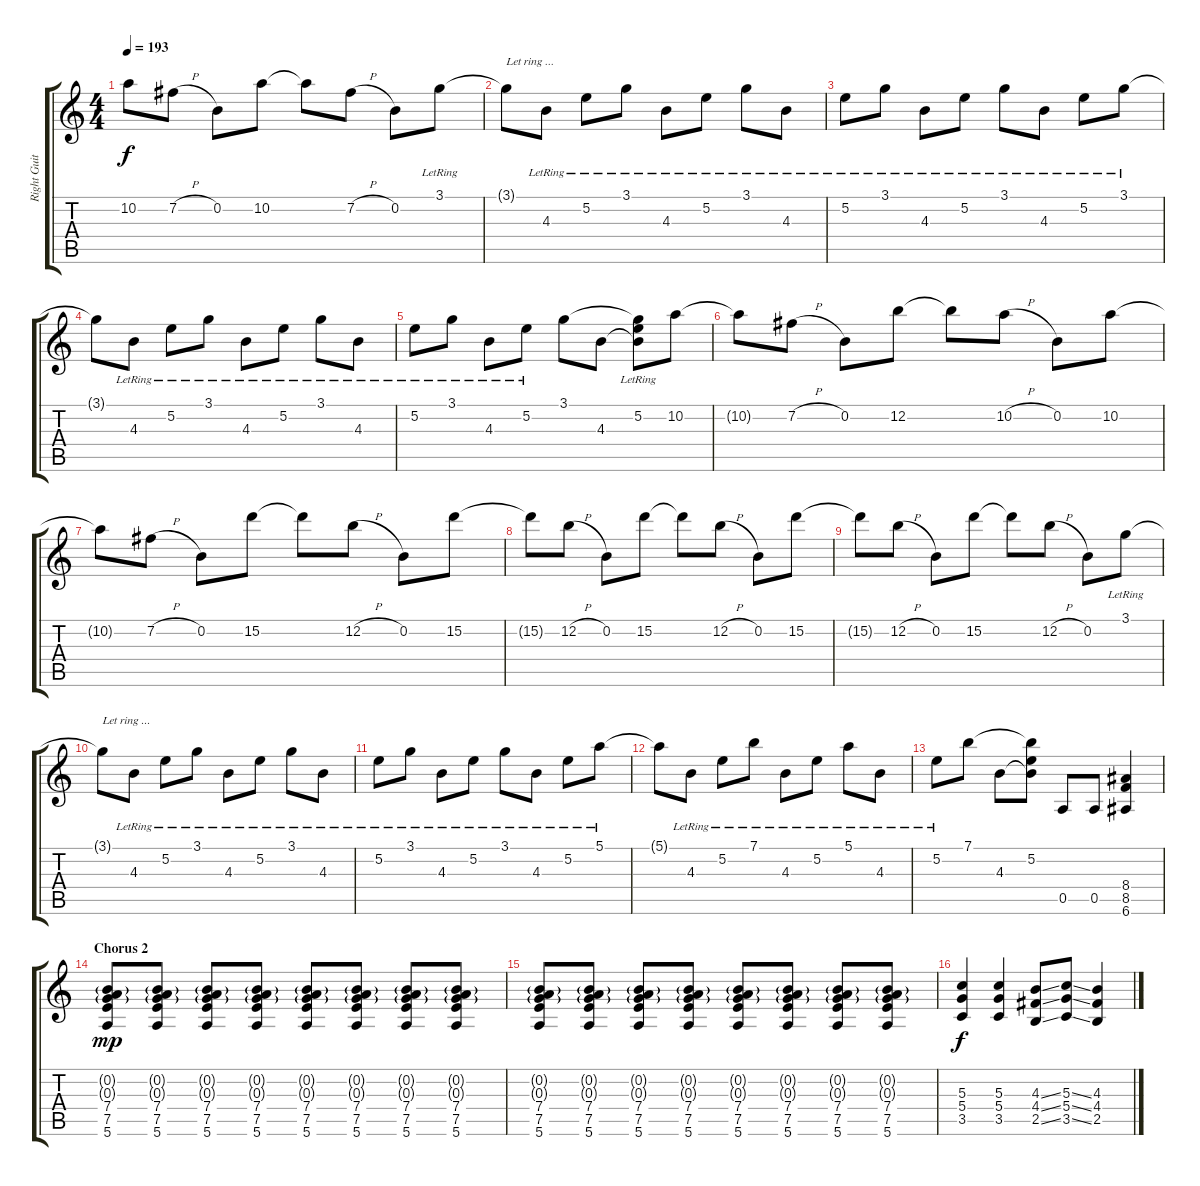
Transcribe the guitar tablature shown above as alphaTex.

\track ("Right Guitar" "Right Guit") {instrument distortionguitar}
\staff {score tabs}
\tuning (E4 B3 G3 D3 A2 E2) {hide}
\ts (4 4)
\tempo 193
\clef g2
\ks c
10.2{t}.8{dy f} 7.2{h}.8 0.2.8 10.2.8 10.2{t}.8 7.2{h}.8 0.2.8 3.1{lr}.8 |
3.1{t}.8{txt "Let ring ..."} 4.3{lr}.8 5.2{lr}.8 3.1{lr}.8 4.3{lr}.8 5.2{lr}.8 3.1{lr}.8 4.3{lr}.8 |
5.2{lr}.8 3.1{lr}.8 4.3{lr}.8 5.2{lr}.8 3.1{lr}.8 4.3{lr}.8 5.2{lr}.8 3.1{lr}.8 |
3.1{t}.8 4.3{lr}.8 5.2{lr}.8 3.1{lr}.8 4.3{lr}.8 5.2{lr}.8 3.1{lr}.8 4.3{lr}.8 |
5.2{lr}.8 3.1{lr}.8 4.3{lr}.8 5.2{lr}.8 3.1.8 4.3.8 (3.1{t} 5.2{lr} 4.3{t}).8 10.2.8 |
10.2{t}.8 7.2{h}.8 0.2.8 12.2.8 12.2{t}.8 10.2{h}.8 0.2.8 10.2.8 |
10.2{t}.8 7.2{h}.8 0.2.8 15.2.8 15.2{t}.8 12.2{h}.8 0.2.8 15.2.8 |
15.2{t}.8 12.2{h}.8 0.2.8 15.2.8 15.2{t}.8 12.2{h}.8 0.2.8 15.2.8 |
15.2{t}.8 12.2{h}.8 0.2.8 15.2.8 15.2{t}.8 12.2{h}.8 0.2.8 3.1{lr}.8 |
3.1{t}.8{txt "Let ring ..."} 4.3{lr}.8 5.2{lr}.8 3.1{lr}.8 4.3{lr}.8 5.2{lr}.8 3.1{lr}.8 4.3{lr}.8 |
5.2{lr}.8 3.1{lr}.8 4.3{lr}.8 5.2{lr}.8 3.1{lr}.8 4.3{lr}.8 5.2{lr}.8 5.1{lr}.8 |
5.1{t}.8 4.3{lr}.8 5.2{lr}.8 7.1{lr}.8 4.3{lr}.8 5.2{lr}.8 5.1{lr}.8 4.3{lr}.8 |
5.2{lr}.8 7.1.8 4.3.8 (7.1{t} 5.2 4.3{t}).8 0.5.8 0.5.8 (8.4 8.5 6.6).4 |
\section ("" "Chorus 2")
(0.2{g} 0.3{g} 7.4 7.5 5.6).8{dy mp} (0.2{g} 0.3{g} 7.4 7.5 5.6).8 (0.2{g} 0.3{g} 7.4 7.5 5.6).8 (0.2{g} 0.3{g} 7.4 7.5 5.6).8 (0.2{g} 0.3{g} 7.4 7.5 5.6).8 (0.2{g} 0.3{g} 7.4 7.5 5.6).8 (0.2{g} 0.3{g} 7.4 7.5 5.6).8 (0.2{g} 0.3{g} 7.4 7.5 5.6).8 |
(0.2{g} 0.3{g} 7.4 7.5 5.6).8 (0.2{g} 0.3{g} 7.4 7.5 5.6).8 (0.2{g} 0.3{g} 7.4 7.5 5.6).8 (0.2{g} 0.3{g} 7.4 7.5 5.6).8 (0.2{g} 0.3{g} 7.4 7.5 5.6).8 (0.2{g} 0.3{g} 7.4 7.5 5.6).8 (0.2{g} 0.3{g} 7.4 7.5 5.6).8 (0.2{g} 0.3{g} 7.4 7.5 5.6).8 |
(5.3 5.4 3.5).4{dy f} (5.3 5.4 3.5).4 (4.3{ss} 4.4{ss} 2.5{ss}).8 (5.3{ss} 5.4{ss} 3.5{ss}).8 (4.3 4.4 2.5).4
